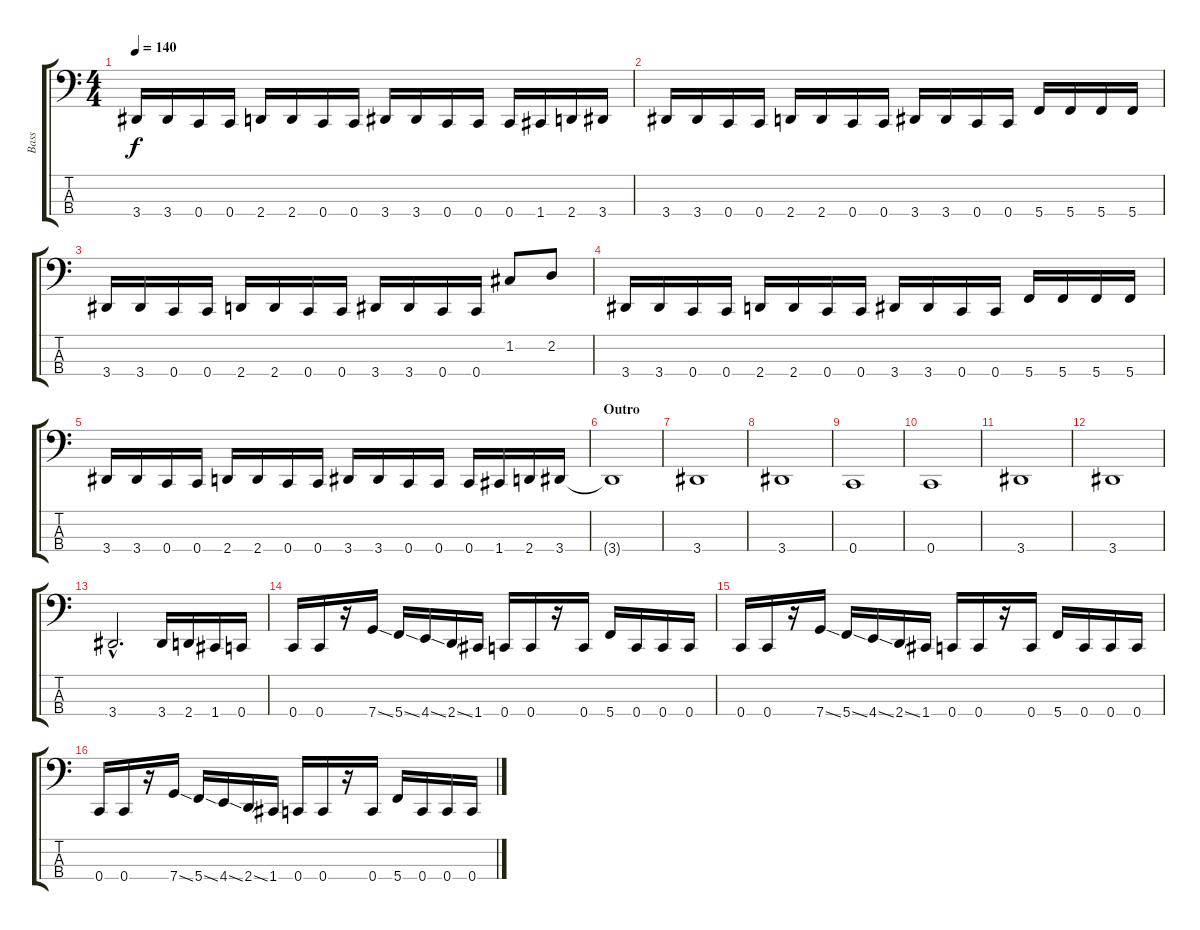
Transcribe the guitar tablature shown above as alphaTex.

\track ("Bass" "Bass") {instrument electricbasspick}
\staff {score tabs}
\tuning (F2 C2 G1 C1) {hide}
\ts (4 4)
\tempo 140
\clef f4
\ks c
3.4.16{dy f} 3.4.16 0.4.16 0.4.16 2.4.16 2.4.16 0.4.16 0.4.16 3.4.16 3.4.16 0.4.16 0.4.16 0.4.16 1.4.16 2.4.16 3.4.16 |
3.4.16 3.4.16 0.4.16 0.4.16 2.4.16 2.4.16 0.4.16 0.4.16 3.4.16 3.4.16 0.4.16 0.4.16 5.4.16 5.4.16 5.4.16 5.4.16 |
3.4.16 3.4.16 0.4.16 0.4.16 2.4.16 2.4.16 0.4.16 0.4.16 3.4.16 3.4.16 0.4.16 0.4.16 1.2.8 2.2.8 |
3.4.16 3.4.16 0.4.16 0.4.16 2.4.16 2.4.16 0.4.16 0.4.16 3.4.16 3.4.16 0.4.16 0.4.16 5.4.16 5.4.16 5.4.16 5.4.16 |
3.4.16 3.4.16 0.4.16 0.4.16 2.4.16 2.4.16 0.4.16 0.4.16 3.4.16 3.4.16 0.4.16 0.4.16 0.4.16 1.4.16 2.4.16 3.4.16 |
\section ("" "Outro")
3.4{t}.1 |
3.4.1 |
3.4.1 |
0.4.1 |
0.4.1 |
3.4.1 |
3.4.1 |
3.4{hac}.2{d} 3.4.16 2.4.16 1.4.16 0.4.16 |
0.4.16 0.4.16 r.16 7.4{ss}.16 5.4{ss}.16 4.4{ss}.16 2.4{ss}.16 1.4.16 0.4.16 0.4.16 r.16 0.4.16 5.4.16 0.4.16 0.4.16 0.4.16 |
0.4.16 0.4.16 r.16 7.4{ss}.16 5.4{ss}.16 4.4{ss}.16 2.4{ss}.16 1.4.16 0.4.16 0.4.16 r.16 0.4.16 5.4.16 0.4.16 0.4.16 0.4.16 |
0.4.16 0.4.16 r.16 7.4{ss}.16 5.4{ss}.16 4.4{ss}.16 2.4{ss}.16 1.4.16 0.4.16 0.4.16 r.16 0.4.16 5.4.16 0.4.16 0.4.16 0.4.16
